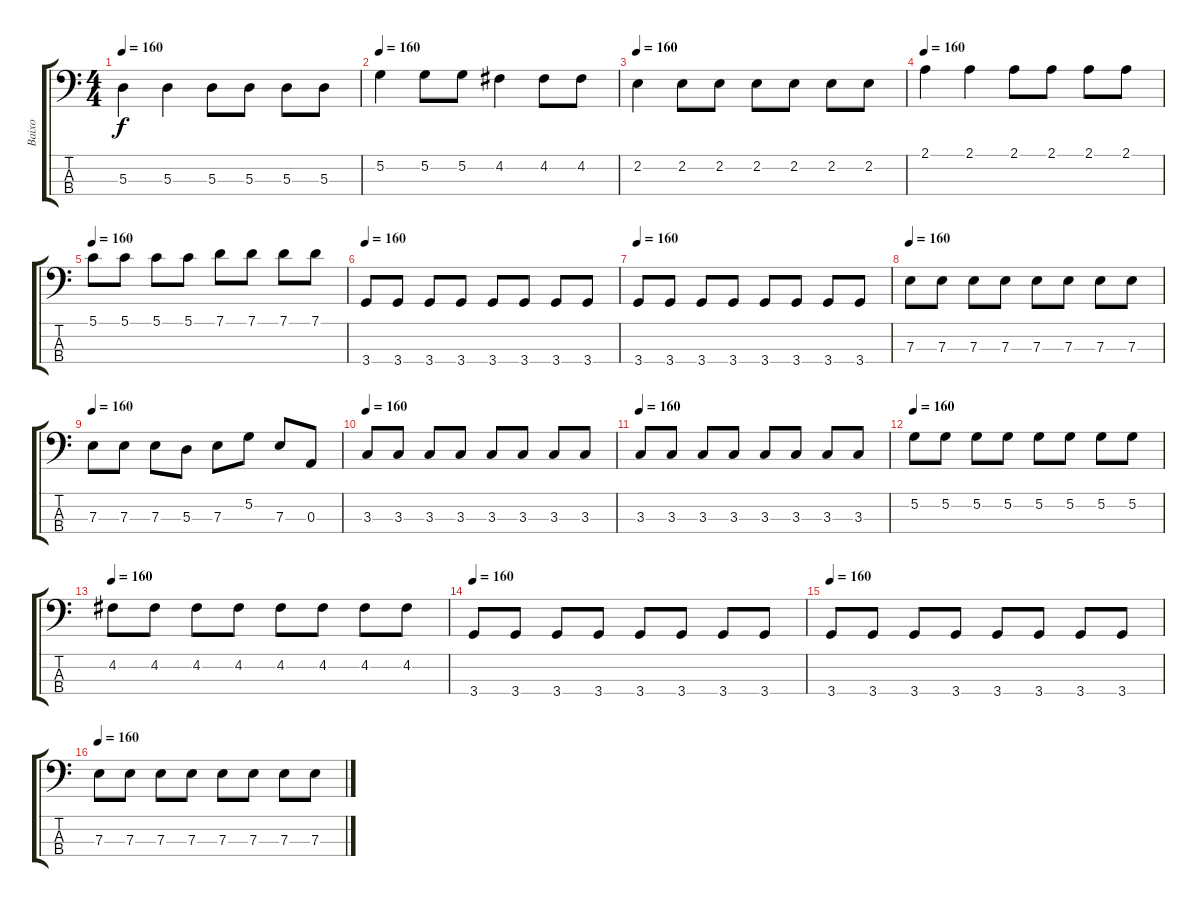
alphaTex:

\track ("Baixo" "Baixo") {instrument electricbasspick}
\staff {score tabs}
\tuning (G2 D2 A1 E1) {hide}
\ts (4 4)
\tempo 160
\clef f4
\ks c
5.3.4{dy f} 5.3.4 5.3.8 5.3.8 5.3.8 5.3.8 |
\tempo 160
5.2.4 5.2.8 5.2.8 4.2.4 4.2.8 4.2.8 |
\tempo 160
2.2.4 2.2.8 2.2.8 2.2.8 2.2.8 2.2.8 2.2.8 |
\tempo 160
2.1.4 2.1.4 2.1.8 2.1.8 2.1.8 2.1.8 |
\tempo 160
5.1.8 5.1.8 5.1.8 5.1.8 7.1.8 7.1.8 7.1.8 7.1.8 |
\tempo 160
3.4.8 3.4.8 3.4.8 3.4.8 3.4.8 3.4.8 3.4.8 3.4.8 |
\tempo 160
3.4.8 3.4.8 3.4.8 3.4.8 3.4.8 3.4.8 3.4.8 3.4.8 |
\tempo 160
7.3.8 7.3.8 7.3.8 7.3.8 7.3.8 7.3.8 7.3.8 7.3.8 |
\tempo 160
7.3.8 7.3.8 7.3.8 5.3.8 7.3.8 5.2.8 7.3.8 0.3.8 |
\tempo 160
3.3.8 3.3.8 3.3.8 3.3.8 3.3.8 3.3.8 3.3.8 3.3.8 |
\tempo 160
3.3.8 3.3.8 3.3.8 3.3.8 3.3.8 3.3.8 3.3.8 3.3.8 |
\tempo 160
5.2.8 5.2.8 5.2.8 5.2.8 5.2.8 5.2.8 5.2.8 5.2.8 |
\tempo 160
4.2.8 4.2.8 4.2.8 4.2.8 4.2.8 4.2.8 4.2.8 4.2.8 |
\tempo 160
3.4.8 3.4.8 3.4.8 3.4.8 3.4.8 3.4.8 3.4.8 3.4.8 |
\tempo 160
3.4.8 3.4.8 3.4.8 3.4.8 3.4.8 3.4.8 3.4.8 3.4.8 |
\tempo 160
7.3.8 7.3.8 7.3.8 7.3.8 7.3.8 7.3.8 7.3.8 7.3.8
